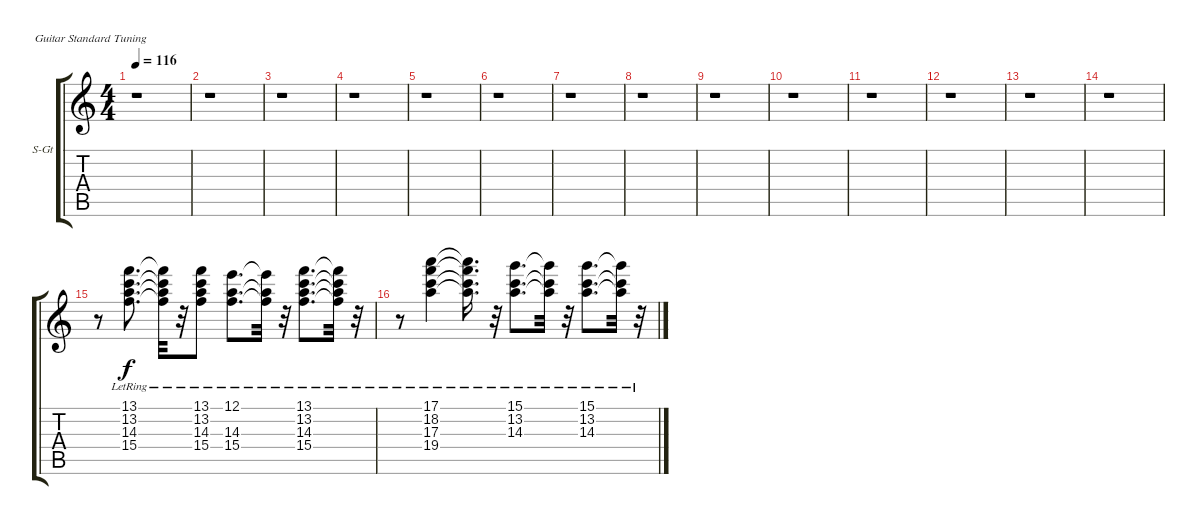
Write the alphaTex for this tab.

\bracketExtendMode groupsimilarinstruments
\firstSystemTrackNameOrientation horizontal
\otherSystemsTrackNameOrientation horizontal
\track ("piano" "S-Gt") {instrument acousticgrandpiano}
\staff {score tabs}
\tuning (E4 B3 G3 D3 A2 E2)
\displaytranspose 12
\ts (4 4)
\tempo 116
\clef g2
\ks c
r.1{dy f} |
r.1 |
r.1 |
r.1 |
r.1 |
r.1 |
r.1 |
r.1 |
r.1 |
r.1 |
r.1 |
r.1 |
r.1 |
r.1 |
r.8 (13.1{lr} 13.2{lr} 14.3{lr} 15.4{lr}).8{d} (13.1{lr t} 13.2{lr t} 14.3{lr t} 15.4{lr t}).32 r.32 (13.1{lr} 13.2{lr} 14.3{lr} 15.4{lr}).8 (12.1{lr} 14.3{lr} 15.4{lr}).8{d} (12.1{lr t} 14.3{lr t} 15.4{lr t}).32 r.32 (13.1{lr} 13.2{lr} 14.3{lr} 15.4{lr}).8{d} (13.1{lr t} 13.2{lr t} 14.3{lr t} 15.4{lr t}).32 r.32 |
r.8 (17.1{lr} 18.2{lr} 17.3{lr} 19.4{lr}).4 (17.1{lr t} 18.2{lr t} 17.3{lr t} 19.4{lr t}).16{d} r.32 (15.1{lr} 13.2{lr} 14.3{lr}).8{d} (15.1{lr t} 13.2{lr t} 14.3{lr t}).32 r.32 (15.1{lr} 13.2{lr} 14.3{lr}).8{d} (15.1{lr t} 13.2{lr t} 14.3{lr t}).32 r.32
